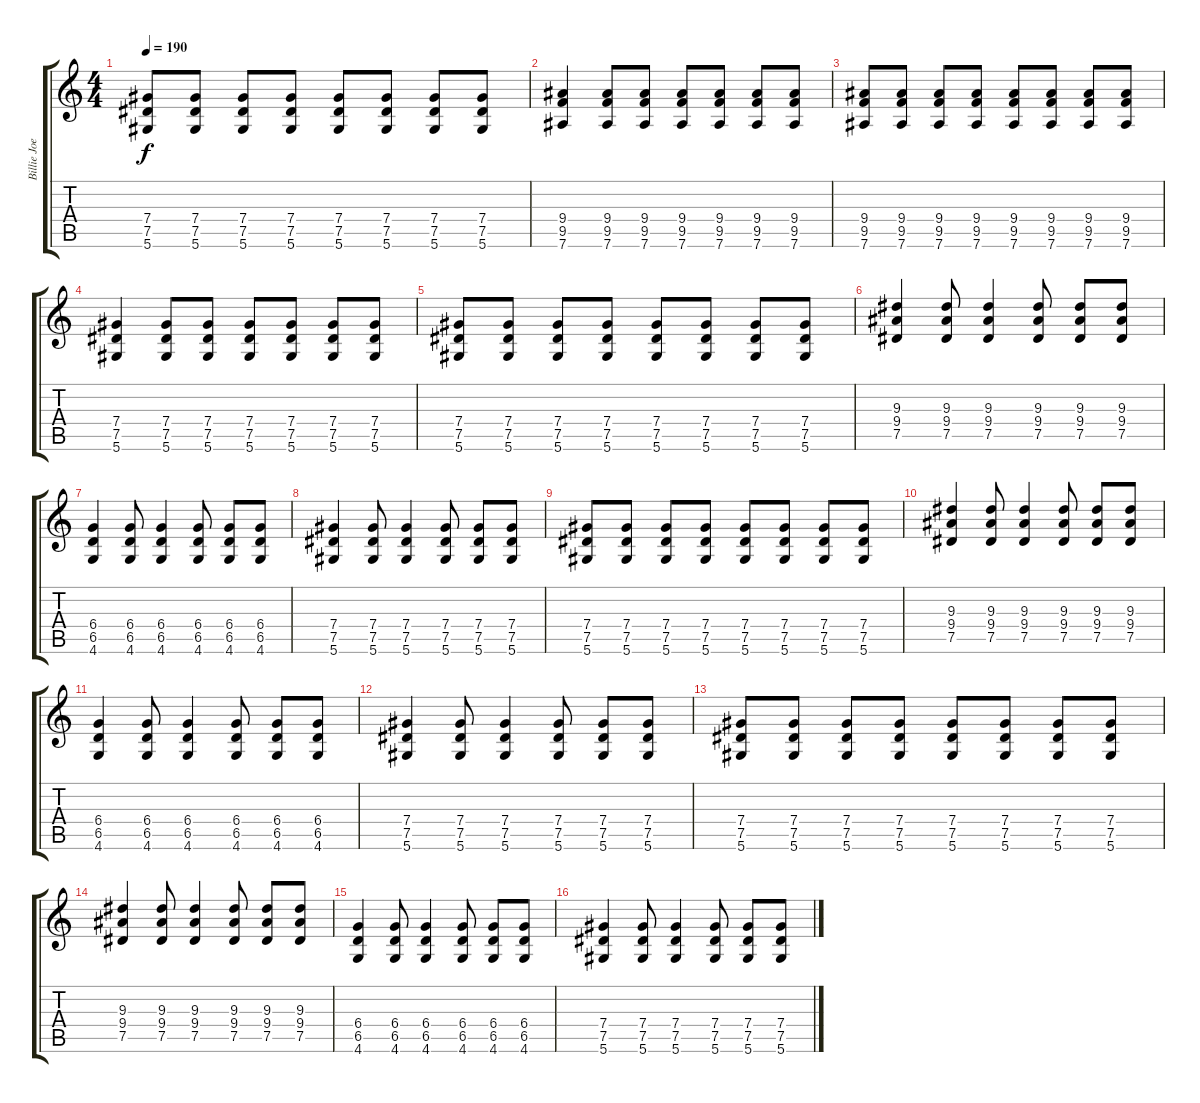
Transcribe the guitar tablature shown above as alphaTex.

\track ("Billie Joe" "Billie Joe") {instrument overdrivenguitar}
\staff {score tabs}
\tuning (Eb4 Bb3 Gb3 Db3 Ab2 Eb2) {hide}
\ts (4 4)
\tempo 190
\clef g2
\ks c
(7.4 7.5 5.6).8{dy f} (7.4 7.5 5.6).8 (7.4 7.5 5.6).8 (7.4 7.5 5.6).8 (7.4 7.5 5.6).8 (7.4 7.5 5.6).8 (7.4 7.5 5.6).8 (7.4 7.5 5.6).8 |
(9.4 9.5 7.6).4 (9.4 9.5 7.6).8 (9.4 9.5 7.6).8 (9.4 9.5 7.6).8 (9.4 9.5 7.6).8 (9.4 9.5 7.6).8 (9.4 9.5 7.6).8 |
(9.4 9.5 7.6).8 (9.4 9.5 7.6).8 (9.4 9.5 7.6).8 (9.4 9.5 7.6).8 (9.4 9.5 7.6).8 (9.4 9.5 7.6).8 (9.4 9.5 7.6).8 (9.4 9.5 7.6).8 |
(7.4 7.5 5.6).4 (7.4 7.5 5.6).8 (7.4 7.5 5.6).8 (7.4 7.5 5.6).8 (7.4 7.5 5.6).8 (7.4 7.5 5.6).8 (7.4 7.5 5.6).8 |
(7.4 7.5 5.6).8 (7.4 7.5 5.6).8 (7.4 7.5 5.6).8 (7.4 7.5 5.6).8 (7.4 7.5 5.6).8 (7.4 7.5 5.6).8 (7.4 7.5 5.6).8 (7.4 7.5 5.6).8 |
(9.3 9.4 7.5).4 (9.3 9.4 7.5).8 (9.3 9.4 7.5).4 (9.3 9.4 7.5).8 (9.3 9.4 7.5).8 (9.3 9.4 7.5).8 |
(6.4 6.5 4.6).4 (6.4 6.5 4.6).8 (6.4 6.5 4.6).4 (6.4 6.5 4.6).8 (6.4 6.5 4.6).8 (6.4 6.5 4.6).8 |
(7.4 7.5 5.6).4 (7.4 7.5 5.6).8 (7.4 7.5 5.6).4 (7.4 7.5 5.6).8 (7.4 7.5 5.6).8 (7.4 7.5 5.6).8 |
(7.4 7.5 5.6).8 (7.4 7.5 5.6).8 (7.4 7.5 5.6).8 (7.4 7.5 5.6).8 (7.4 7.5 5.6).8 (7.4 7.5 5.6).8 (7.4 7.5 5.6).8 (7.4 7.5 5.6).8 |
(9.3 9.4 7.5).4 (9.3 9.4 7.5).8 (9.3 9.4 7.5).4 (9.3 9.4 7.5).8 (9.3 9.4 7.5).8 (9.3 9.4 7.5).8 |
(6.4 6.5 4.6).4 (6.4 6.5 4.6).8 (6.4 6.5 4.6).4 (6.4 6.5 4.6).8 (6.4 6.5 4.6).8 (6.4 6.5 4.6).8 |
(7.4 7.5 5.6).4 (7.4 7.5 5.6).8 (7.4 7.5 5.6).4 (7.4 7.5 5.6).8 (7.4 7.5 5.6).8 (7.4 7.5 5.6).8 |
(7.4 7.5 5.6).8 (7.4 7.5 5.6).8 (7.4 7.5 5.6).8 (7.4 7.5 5.6).8 (7.4 7.5 5.6).8 (7.4 7.5 5.6).8 (7.4 7.5 5.6).8 (7.4 7.5 5.6).8 |
(9.3 9.4 7.5).4 (9.3 9.4 7.5).8 (9.3 9.4 7.5).4 (9.3 9.4 7.5).8 (9.3 9.4 7.5).8 (9.3 9.4 7.5).8 |
(6.4 6.5 4.6).4 (6.4 6.5 4.6).8 (6.4 6.5 4.6).4 (6.4 6.5 4.6).8 (6.4 6.5 4.6).8 (6.4 6.5 4.6).8 |
(7.4 7.5 5.6).4 (7.4 7.5 5.6).8 (7.4 7.5 5.6).4 (7.4 7.5 5.6).8 (7.4 7.5 5.6).8 (7.4 7.5 5.6).8
